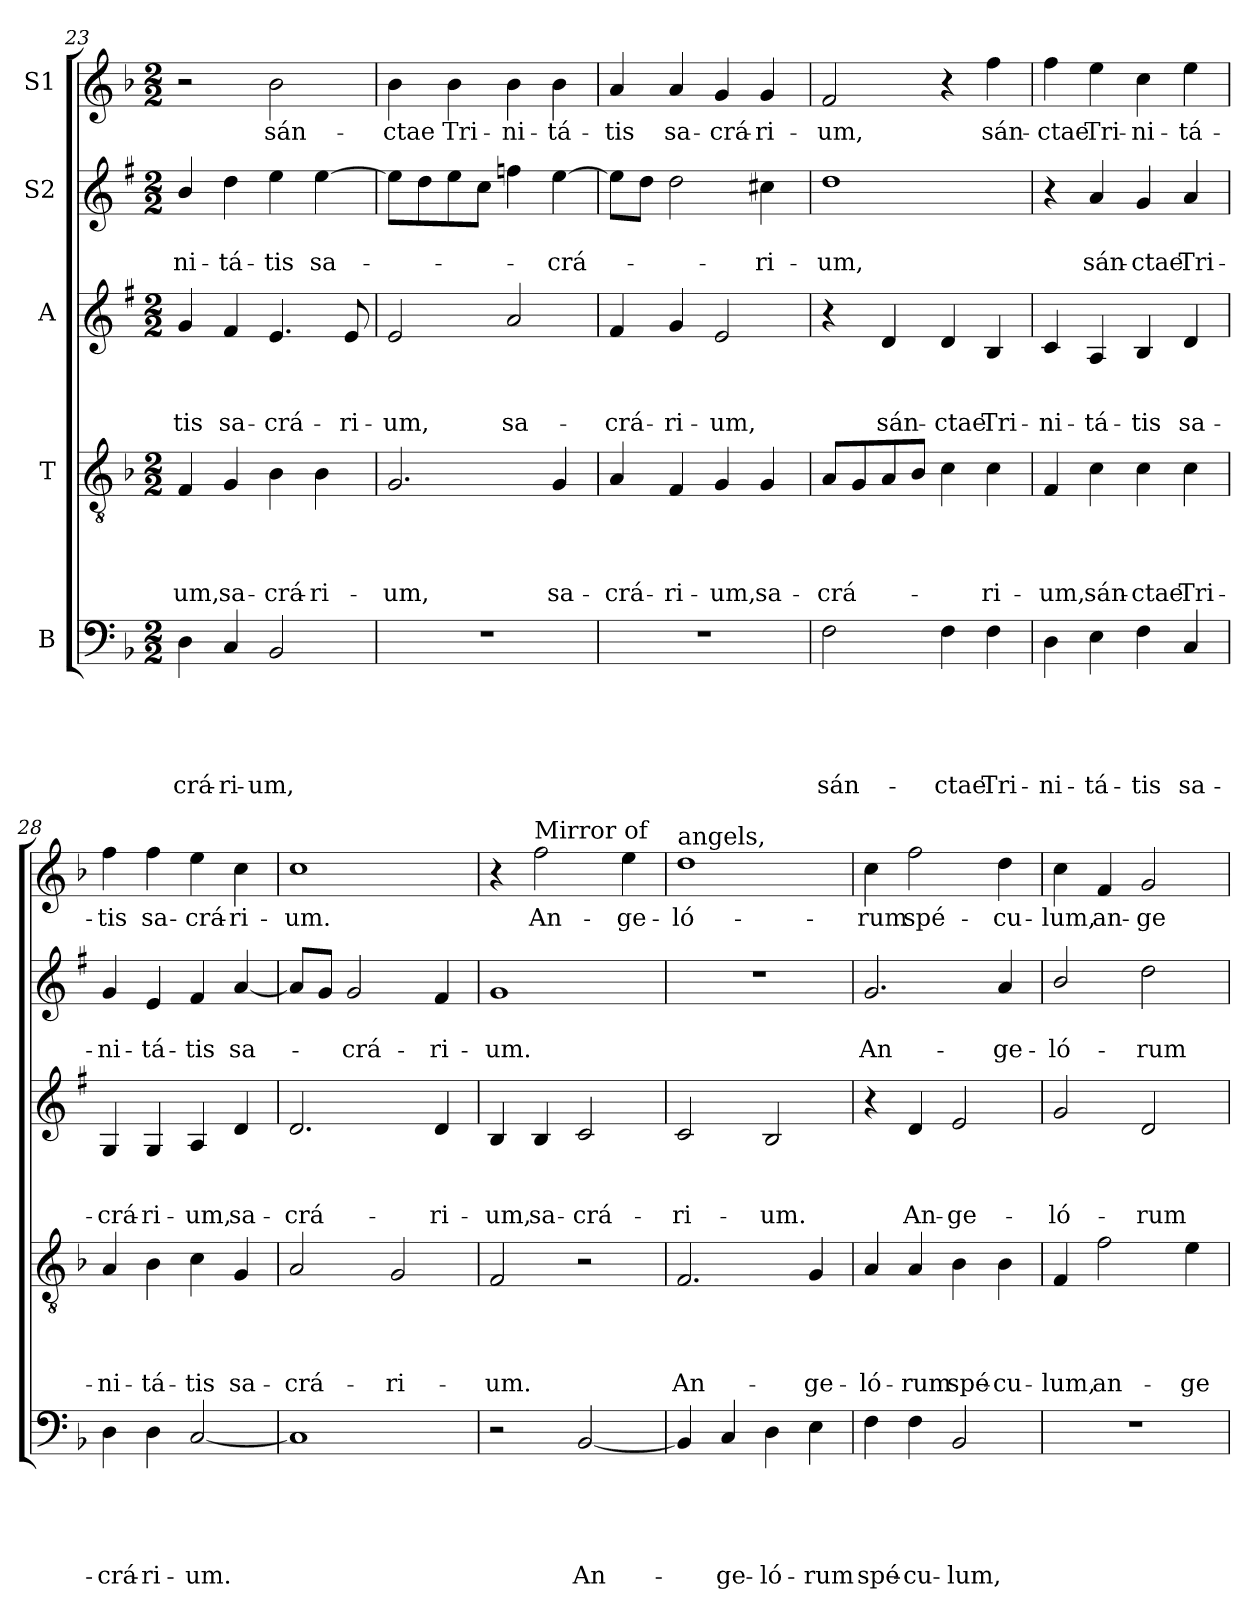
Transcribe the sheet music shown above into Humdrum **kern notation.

**kern	**text	**text	**text	**text	**text	**kern	**text	**text	**text	**text	**kern	**text	**text	**text	**kern	**text	**text	**kern	**text
*part5	*part5	*part5	*part5	*part5	*part5	*part4	*part4	*part4	*part4	*part4	*part3	*part3	*part3	*part3	*part2	*part2	*part2	*part1	*part1
*staff5	*staff5	*staff5	*staff5	*staff5	*staff5	*staff4	*staff4	*staff4	*staff4	*staff4	*staff3	*staff3	*staff3	*staff3	*staff2	*staff2	*staff2	*staff1	*staff1
*I"B	*	*	*	*	*	*I"T	*	*	*	*	*I"A	*	*	*	*I"S2	*	*	*I"S1	*
!!LO:LB:g=z
*clefF4	*	*	*	*	*	*clefGv2	*	*	*	*	*clefG2	*	*	*	*clefG2	*	*	*clefG2	*
*	*	*	*	*	*	*	*	*	*	*	*ITrd1c2	*	*	*	*ITrd1c2	*	*	*	*
*k[b-]	*	*	*	*	*	*k[b-]	*	*	*	*	*k[b-]	*	*	*	*k[b-]	*	*	*k[b-]	*
*F:	*	*	*	*	*	*F:	*	*	*	*	*F:	*	*	*	*F:	*	*	*F:	*
*M2/2	*	*	*	*	*	*M2/2	*	*	*	*	*M2/2	*	*	*	*M2/2	*	*	*M2/2	*
=23	=23	=23	=23	=23	=23	=23	=23	=23	=23	=23	=23	=23	=23	=23	=23	=23	=23	=23	=23
!	!	!	!	!	!LO:LY:b	!	!	!	!	!LO:LY:b	!	!	!	!LO:LY:b	!	!	!LO:LY:b	!	!
4D\	.	.	.	.	-crá-	4F/	.	.	.	-um,	4f/	.	.	-tis	4a/	.	-ni-	2r	.
!	!	!	!	!	!LO:LY:b	!	!	!	!	!LO:LY:b	!	!	!	!LO:LY:b	!	!	!LO:LY:b	!	!
4C/	.	.	.	.	-ri-	4G/	.	.	.	sa-	4e/	.	.	sa-	4cc\	.	-tá-	.	.
!	!	!	!	!	!LO:LY:b	!	!	!	!	!LO:LY:b	!	!	!	!LO:LY:b	!	!	!LO:LY:b	!	!LO:LY:b
2BB-/	.	.	.	.	-um,	4B-\	.	.	.	-crá-	4.d/	.	.	-crá-	4dd\	.	-tis	2b-\	sán-
!	!	!	!	!	!	!	!	!	!	!LO:LY:b	!	!	!	!	!	!	!LO:LY:b	!	!
.	.	.	.	.	.	4B-\	.	.	.	-ri-	.	.	.	.	[4dd\	.	sa-	.	.
!	!	!	!	!	!	!	!	!	!	!	!	!	!	!LO:LY:b	!	!	!	!	!
.	.	.	.	.	.	.	.	.	.	.	8d/	.	.	-ri-	.	.	.	.	.
=24	=24	=24	=24	=24	=24	=24	=24	=24	=24	=24	=24	=24	=24	=24	=24	=24	=24	=24	=24
!	!	!	!	!	!	!	!	!	!	!LO:LY:b	!	!	!	!LO:LY:b	!	!	!	!	!LO:LY:b
1r	.	.	.	.	.	2.G/	.	.	.	-um,	2d/	.	.	-um,	8dd\L]	.	.	4b-\	-ctae
.	.	.	.	.	.	.	.	.	.	.	.	.	.	.	8cc\	.	.	.	.
!	!	!	!	!	!	!	!	!	!	!	!	!	!	!	!	!	!	!	!LO:LY:b
.	.	.	.	.	.	.	.	.	.	.	.	.	.	.	8dd\	.	.	4b-\	Tri-
.	.	.	.	.	.	.	.	.	.	.	.	.	.	.	8b-\J	.	.	.	.
!	!	!	!	!	!	!	!	!	!	!	!	!	!	!LO:LY:b	!	!	!	!	!LO:LY:b
.	.	.	.	.	.	.	.	.	.	.	2g/	.	.	sa-	4ee-X\	.	.	4b-\	-ni-
!	!	!	!	!	!	!	!	!	!	!LO:LY:b	!	!	!	!	!	!	!LO:LY:b	!	!LO:LY:b
.	.	.	.	.	.	4G/	.	.	.	sa-	.	.	.	.	[4dd\	.	-crá-	4b-\	-tá-
=25	=25	=25	=25	=25	=25	=25	=25	=25	=25	=25	=25	=25	=25	=25	=25	=25	=25	=25	=25
!	!	!	!	!	!	!	!	!	!	!LO:LY:b	!	!	!	!LO:LY:b	!	!	!	!	!LO:LY:b
1r	.	.	.	.	.	4A/	.	.	.	-crá-	4e/	.	.	-crá-	8dd\L]	.	.	4a/	-tis
.	.	.	.	.	.	.	.	.	.	.	.	.	.	.	8cc\J	.	.	.	.
!	!	!	!	!	!	!	!	!	!	!LO:LY:b	!	!	!	!LO:LY:b	!	!	!	!	!LO:LY:b
.	.	.	.	.	.	4F/	.	.	.	-ri-	4f/	.	.	-ri-	2cc\	.	.	4a/	sa-
!	!	!	!	!	!	!	!	!	!	!LO:LY:b	!	!	!	!LO:LY:b	!	!	!	!	!LO:LY:b
.	.	.	.	.	.	4G/	.	.	.	-um,	2d/	.	.	-um,	.	.	.	4g/	-crá-
!	!	!	!	!	!	!	!	!	!	!LO:LY:b	!	!	!	!	!	!	!LO:LY:b	!	!LO:LY:b
.	.	.	.	.	.	4G/	.	.	.	sa-	.	.	.	.	4b\	.	-ri-	4g/	-ri-
=26	=26	=26	=26	=26	=26	=26	=26	=26	=26	=26	=26	=26	=26	=26	=26	=26	=26	=26	=26
!	!	!	!	!	!LO:LY:b	!	!	!	!	!LO:LY:b	!	!	!	!	!	!	!LO:LY:b	!	!LO:LY:b
2F\	.	.	.	.	sán-	8A/L	.	.	.	-crá-	4r	.	.	.	1cc	.	-um,	2f/	-um,
.	.	.	.	.	.	8G/	.	.	.	.	.	.	.	.	.	.	.	.	.
!	!	!	!	!	!	!	!	!	!	!	!	!	!	!LO:LY:b	!	!	!	!	!
.	.	.	.	.	.	8A/	.	.	.	.	4c/	.	.	sán-	.	.	.	.	.
.	.	.	.	.	.	8B-/J	.	.	.	.	.	.	.	.	.	.	.	.	.
!	!	!	!	!	!LO:LY:b	!	!	!	!	!	!	!	!	!LO:LY:b	!	!	!	!	!
4F\	.	.	.	.	-ctae	4c\	.	.	.	.	4c/	.	.	-ctae	.	.	.	4r	.
!	!	!	!	!	!LO:LY:b	!	!	!	!	!LO:LY:b	!	!	!	!LO:LY:b	!	!	!	!	!LO:LY:b
4F\	.	.	.	.	Tri-	4c\	.	.	.	-ri-	4A/	.	.	Tri-	.	.	.	4ff\	sán-
=27	=27	=27	=27	=27	=27	=27	=27	=27	=27	=27	=27	=27	=27	=27	=27	=27	=27	=27	=27
!	!	!	!	!	!LO:LY:b	!	!	!	!	!LO:LY:b	!	!	!	!LO:LY:b	!	!	!	!	!LO:LY:b
4D\	.	.	.	.	-ni-	4F/	.	.	.	-um,	4B-/	.	.	-ni-	4r	.	.	4ff\	-ctae
!	!	!	!	!	!LO:LY:b	!	!	!	!	!LO:LY:b	!	!	!	!LO:LY:b	!	!	!LO:LY:b	!	!LO:LY:b
4E\	.	.	.	.	-tá-	4c\	.	.	.	sán-	4G/	.	.	-tá-	4g/	.	sán-	4ee\	Tri-
!	!	!	!	!	!LO:LY:b	!	!	!	!	!LO:LY:b	!	!	!	!LO:LY:b	!	!	!LO:LY:b	!	!LO:LY:b
4F\	.	.	.	.	-tis	4c\	.	.	.	-ctae	4A/	.	.	-tis	4f/	.	-ctae	4cc\	-ni-
!	!	!	!	!	!LO:LY:b	!	!	!	!	!LO:LY:b	!	!	!	!LO:LY:b	!	!	!LO:LY:b	!	!LO:LY:b
4C/	.	.	.	.	sa-	4c\	.	.	.	Tri-	4c/	.	.	sa-	4g/	.	Tri-	4ee\	-tá-
!!LO:PB:g=z
=28	=28	=28	=28	=28	=28	=28	=28	=28	=28	=28	=28	=28	=28	=28	=28	=28	=28	=28	=28
!	!	!	!	!	!LO:LY:b	!	!	!	!	!LO:LY:b	!	!	!	!LO:LY:b	!	!	!LO:LY:b	!	!LO:LY:b
4D\	.	.	.	.	-crá-	4A/	.	.	.	-ni-	4F/	.	.	-crá-	4f/	.	-ni-	4ff\	-tis
!	!	!	!	!	!LO:LY:b	!	!	!	!	!LO:LY:b	!	!	!	!LO:LY:b	!	!	!LO:LY:b	!	!LO:LY:b
4D\	.	.	.	.	-ri-	4B-\	.	.	.	-tá-	4F/	.	.	-ri-	4d/	.	-tá-	4ff\	sa-
!	!	!	!	!	!LO:LY:b	!	!	!	!	!LO:LY:b	!	!	!	!LO:LY:b	!	!	!LO:LY:b	!	!LO:LY:b
[2C/	.	.	.	.	-um.	4c\	.	.	.	-tis	4G/	.	.	-um,	4e/	.	-tis	4ee\	-crá-
!	!	!	!	!	!	!	!	!	!	!LO:LY:b	!	!	!	!LO:LY:b	!	!	!LO:LY:b	!	!LO:LY:b
.	.	.	.	.	.	4G/	.	.	.	sa-	4c/	.	.	sa-	[4g/	.	sa-	4cc\	-ri-
=29	=29	=29	=29	=29	=29	=29	=29	=29	=29	=29	=29	=29	=29	=29	=29	=29	=29	=29	=29
!	!	!	!	!	!	!	!	!	!	!LO:LY:b	!	!	!	!LO:LY:b	!	!	!	!	!LO:LY:b
1C]	.	.	.	.	.	2A/	.	.	.	-crá-	2.c/	.	.	-crá-	8g/L]	.	.	1cc	-um.
.	.	.	.	.	.	.	.	.	.	.	.	.	.	.	8f/J	.	.	.	.
!	!	!	!	!	!	!	!	!	!	!	!	!	!	!	!	!	!LO:LY:b	!	!
.	.	.	.	.	.	.	.	.	.	.	.	.	.	.	2f/	.	-crá-	.	.
!	!	!	!	!	!	!	!	!	!	!LO:LY:b	!	!	!	!	!	!	!	!	!
.	.	.	.	.	.	2G/	.	.	.	-ri-	.	.	.	.	.	.	.	.	.
!	!	!	!	!	!	!	!	!	!	!	!	!	!	!LO:LY:b	!	!	!LO:LY:b	!	!
.	.	.	.	.	.	.	.	.	.	.	4c/	.	.	-ri-	4e/	.	-ri-	.	.
=30	=30	=30	=30	=30	=30	=30	=30	=30	=30	=30	=30	=30	=30	=30	=30	=30	=30	=30	=30
!	!	!	!	!	!	!	!	!	!	!LO:LY:b	!	!	!	!LO:LY:b	!	!	!LO:LY:b	!	!
2r	.	.	.	.	.	2F/	.	.	.	-um.	4A/	.	.	-um,	1f	.	-um.	4r	.
!	!	!	!	!	!	!	!	!	!	!	!	!	!	!	!	!	!	!LO:TX:a:t=Mirror of	!
!	!	!	!	!	!	!	!	!	!	!	!	!	!	!LO:LY:b	!	!	!	!	!LO:LY:b
.	.	.	.	.	.	.	.	.	.	.	4A/	.	.	sa-	.	.	.	2ff\	An-
!	!	!	!	!	!LO:LY:b	!	!	!	!	!	!	!	!	!LO:LY:b	!	!	!	!	!
[2BB-/	.	.	.	.	An-	2r	.	.	.	.	2B-/	.	.	-crá-	.	.	.	.	.
!	!	!	!	!	!	!	!	!	!	!	!	!	!	!	!	!	!	!	!LO:LY:b
.	.	.	.	.	.	.	.	.	.	.	.	.	.	.	.	.	.	4ee\	-ge-
=31	=31	=31	=31	=31	=31	=31	=31	=31	=31	=31	=31	=31	=31	=31	=31	=31	=31	=31	=31
!	!	!	!	!	!	!	!	!	!	!	!	!	!	!	!	!	!	!LO:TX:a:t=angels,	!
!	!	!	!	!	!	!	!	!	!	!LO:LY:b	!	!	!	!LO:LY:b	!	!	!	!	!LO:LY:b
4BB-/]	.	.	.	.	.	2.F/	.	.	.	An-	2B-/	.	.	-ri-	1r	.	.	1dd	-ló-
!	!	!	!	!	!LO:LY:b	!	!	!	!	!	!	!	!	!	!	!	!	!	!
4C/	.	.	.	.	-ge-	.	.	.	.	.	.	.	.	.	.	.	.	.	.
!	!	!	!	!	!LO:LY:b	!	!	!	!	!	!	!	!	!LO:LY:b	!	!	!	!	!
4D\	.	.	.	.	-ló-	.	.	.	.	.	2A/	.	.	-um.	.	.	.	.	.
!	!	!	!	!	!LO:LY:b	!	!	!	!	!LO:LY:b	!	!	!	!	!	!	!	!	!
4E\	.	.	.	.	-rum	4G/	.	.	.	-ge-	.	.	.	.	.	.	.	.	.
=32	=32	=32	=32	=32	=32	=32	=32	=32	=32	=32	=32	=32	=32	=32	=32	=32	=32	=32	=32
!	!	!	!	!	!LO:LY:b	!	!	!	!	!LO:LY:b	!	!	!	!	!	!	!LO:LY:b	!	!LO:LY:b
4F\	.	.	.	.	spé-	4A/	.	.	.	-ló-	4r	.	.	.	2.f/	.	An-	4cc\	-rum
!	!	!	!	!	!LO:LY:b	!	!	!	!	!LO:LY:b	!	!	!	!LO:LY:b	!	!	!	!	!LO:LY:b
4F\	.	.	.	.	-cu-	4A/	.	.	.	-rum	4c/	.	.	An-	.	.	.	2ff\	spé-
!	!	!	!	!	!LO:LY:b	!	!	!	!	!LO:LY:b	!	!	!	!LO:LY:b	!	!	!	!	!
2BB-/	.	.	.	.	-lum,	4B-\	.	.	.	spé-	2d/	.	.	-ge-	.	.	.	.	.
!	!	!	!	!	!	!	!	!	!	!LO:LY:b	!	!	!	!	!	!	!LO:LY:b	!	!LO:LY:b
.	.	.	.	.	.	4B-\	.	.	.	-cu-	.	.	.	.	4g/	.	-ge-	4dd\	-cu-
=33	=33	=33	=33	=33	=33	=33	=33	=33	=33	=33	=33	=33	=33	=33	=33	=33	=33	=33	=33
!	!	!	!	!	!	!	!	!	!	!LO:LY:b	!	!	!	!LO:LY:b	!	!	!LO:LY:b	!	!LO:LY:b
1r	.	.	.	.	.	4F/	.	.	.	-lum,	2f/	.	.	-ló-	2a/	.	-ló-	4cc\	-lum,
!	!	!	!	!	!	!	!	!	!	!LO:LY:b	!	!	!	!	!	!	!	!	!LO:LY:b
.	.	.	.	.	.	2f\	.	.	.	an-	.	.	.	.	.	.	.	4f/	an-
!	!	!	!	!	!	!	!	!	!	!	!	!	!	!LO:LY:b	!	!	!LO:LY:b	!	!LO:LY:b
.	.	.	.	.	.	.	.	.	.	.	2c/	.	.	-rum	2cc\	.	-rum	2g/	-ge-
!	!	!	!	!	!	!	!	!	!	!LO:LY:b	!	!	!	!	!	!	!	!	!
.	.	.	.	.	.	4e\	.	.	.	-ge-	.	.	.	.	.	.	.	.	.
=	=	=	=	=	=	=	=	=	=	=	=	=	=	=	=	=	=	=	=
*-	*-	*-	*-	*-	*-	*-	*-	*-	*-	*-	*-	*-	*-	*-	*-	*-	*-	*-	*-
